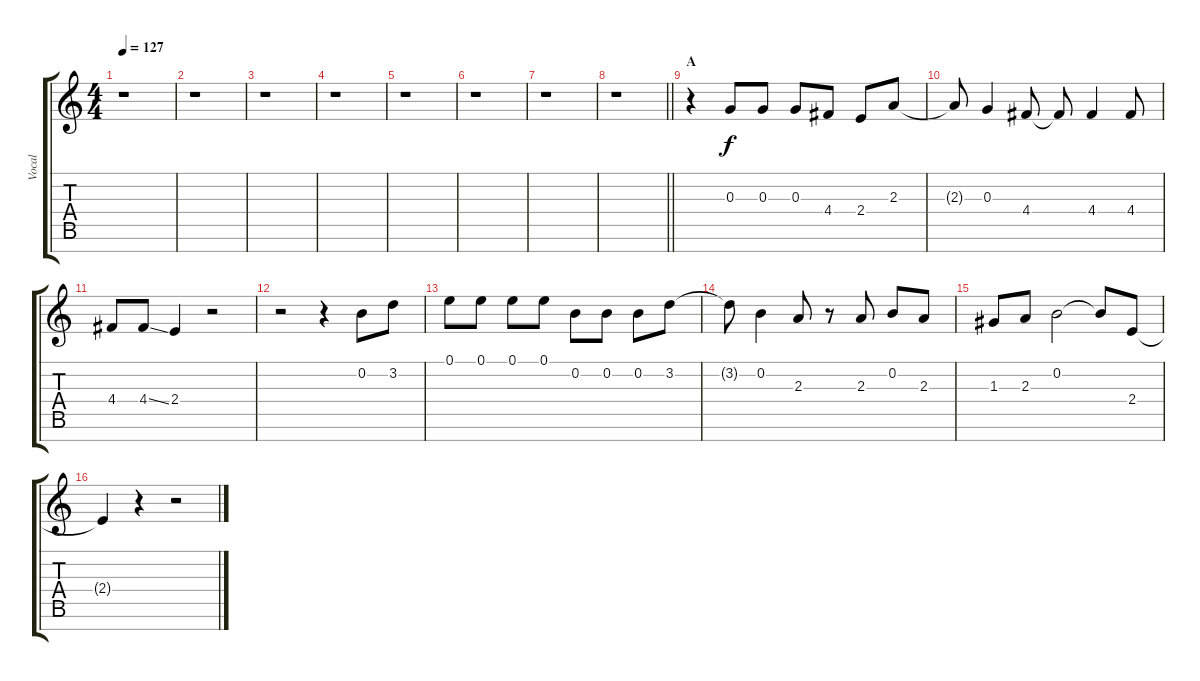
\track ("Vocal" "Vocal") {instrument flute}
\staff {score tabs}
\tuning (E5 B4 G4 D4 A3 E3 B2) {hide}
\ts (4 4)
\tempo 127
\clef g2
\ks c
r.1{dy f} |
r.1 |
r.1 |
r.1 |
r.1 |
r.1 |
r.1 |
\barLineRight lightlight
r.1 |
\section ("" "A")
r.4 0.3.8 0.3.8 0.3.8 4.4.8 2.4.8 2.3.8 |
2.3{t}.8 0.3.4 4.4.8 4.4{t}.8 4.4.4 4.4.8 |
4.4.8 4.4{ss}.8 2.4.4 r.2 |
r.2 r.4 0.2.8 3.2.8 |
0.1.8 0.1.8 0.1.8 0.1.8 0.2.8 0.2.8 0.2.8 3.2.8 |
3.2{t}.8 0.2.4 2.3.8 r.8 2.3.8 0.2.8 2.3.8 |
1.3.8 2.3.8 0.2.2 0.2{t}.8 2.4.8 |
2.4{t}.4 r.4 r.2
